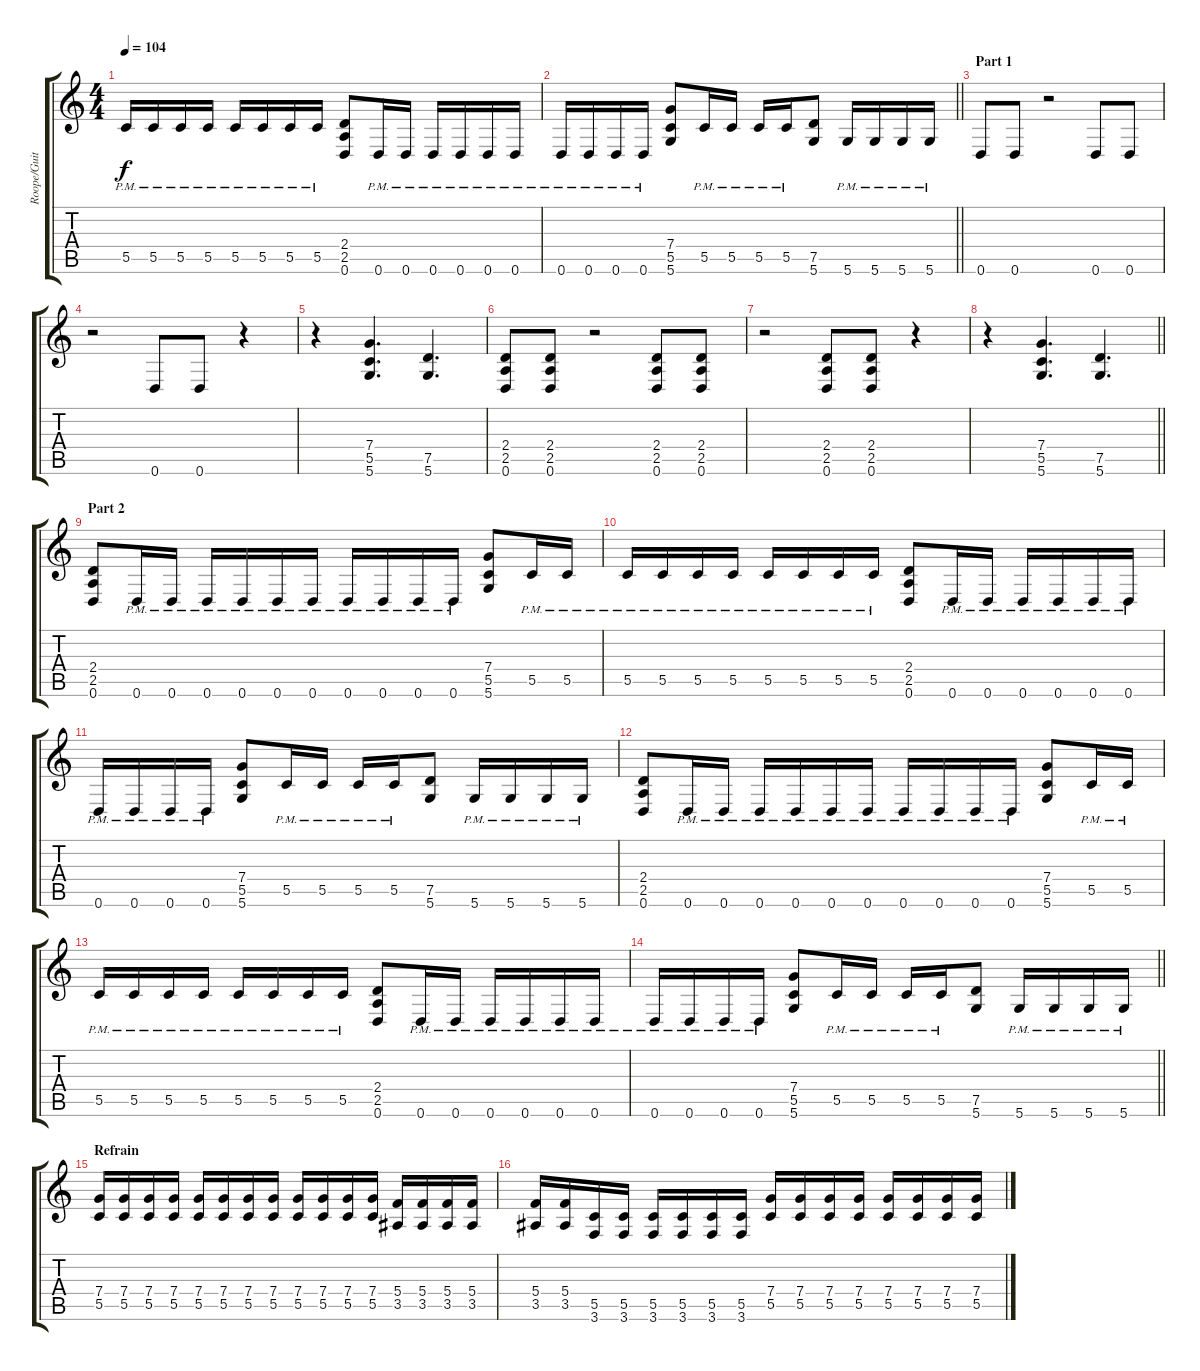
\track ("Roope/Guitar 2nd" "Roope/Guit") {instrument distortionguitar}
\staff {score tabs}
\tuning (D4 A3 F3 C3 G2 D2) {hide}
\ts (4 4)
\tempo 104
\clef g2
\ks c
5.5{pm}.16{dy f} 5.5{pm}.16 5.5{pm}.16 5.5{pm}.16 5.5{pm}.16 5.5{pm}.16 5.5{pm}.16 5.5{pm}.16 (2.4 2.5 0.6).8 0.6{pm}.16 0.6{pm}.16 0.6{pm}.16 0.6{pm}.16 0.6{pm}.16 0.6{pm}.16 |
\barLineRight lightlight
0.6{pm}.16 0.6{pm}.16 0.6{pm}.16 0.6{pm}.16 (7.4 5.5 5.6).8 5.5{pm}.16 5.5{pm}.16 5.5{pm}.16 5.5{pm}.16 (7.5 5.6).8 5.6{pm}.16 5.6{pm}.16 5.6{pm}.16 5.6{pm}.16 |
\section ("" "Part 1")
0.6.8 0.6.8 r.2 0.6.8 0.6.8 |
r.2 0.6.8 0.6.8 r.4 |
r.4 (7.4 5.5 5.6).4{d} (7.5 5.6).4{d} |
(2.4 2.5 0.6).8 (2.4 2.5 0.6).8 r.2 (2.4 2.5 0.6).8 (2.4 2.5 0.6).8 |
r.2 (2.4 2.5 0.6).8 (2.4 2.5 0.6).8 r.4 |
\barLineRight lightlight
r.4 (7.4 5.5 5.6).4{d} (7.5 5.6).4{d} |
\section ("" "Part 2")
(2.4 2.5 0.6).8 0.6{pm}.16 0.6{pm}.16 0.6{pm}.16 0.6{pm}.16 0.6{pm}.16 0.6{pm}.16 0.6{pm}.16 0.6{pm}.16 0.6{pm}.16 0.6{pm}.16 (7.4 5.5 5.6).8 5.5{pm}.16 5.5{pm}.16 |
5.5{pm}.16 5.5{pm}.16 5.5{pm}.16 5.5{pm}.16 5.5{pm}.16 5.5{pm}.16 5.5{pm}.16 5.5{pm}.16 (2.4 2.5 0.6).8 0.6{pm}.16 0.6{pm}.16 0.6{pm}.16 0.6{pm}.16 0.6{pm}.16 0.6{pm}.16 |
0.6{pm}.16 0.6{pm}.16 0.6{pm}.16 0.6{pm}.16 (7.4 5.5 5.6).8 5.5{pm}.16 5.5{pm}.16 5.5{pm}.16 5.5{pm}.16 (7.5 5.6).8 5.6{pm}.16 5.6{pm}.16 5.6{pm}.16 5.6{pm}.16 |
(2.4 2.5 0.6).8 0.6{pm}.16 0.6{pm}.16 0.6{pm}.16 0.6{pm}.16 0.6{pm}.16 0.6{pm}.16 0.6{pm}.16 0.6{pm}.16 0.6{pm}.16 0.6{pm}.16 (7.4 5.5 5.6).8 5.5{pm}.16 5.5{pm}.16 |
5.5{pm}.16 5.5{pm}.16 5.5{pm}.16 5.5{pm}.16 5.5{pm}.16 5.5{pm}.16 5.5{pm}.16 5.5{pm}.16 (2.4 2.5 0.6).8 0.6{pm}.16 0.6{pm}.16 0.6{pm}.16 0.6{pm}.16 0.6{pm}.16 0.6{pm}.16 |
\barLineRight lightlight
0.6{pm}.16 0.6{pm}.16 0.6{pm}.16 0.6{pm}.16 (7.4 5.5 5.6).8 5.5{pm}.16 5.5{pm}.16 5.5{pm}.16 5.5{pm}.16 (7.5 5.6).8 5.6{pm}.16 5.6{pm}.16 5.6{pm}.16 5.6{pm}.16 |
\section ("" "Refrain")
(7.4 5.5).16 (7.4 5.5).16 (7.4 5.5).16 (7.4 5.5).16 (7.4 5.5).16 (7.4 5.5).16 (7.4 5.5).16 (7.4 5.5).16 (7.4 5.5).16 (7.4 5.5).16 (7.4 5.5).16 (7.4 5.5).16 (5.4 3.5).16 (5.4 3.5).16 (5.4 3.5).16 (5.4 3.5).16 |
(5.4 3.5).16 (5.4 3.5).16 (5.5 3.6).16 (5.5 3.6).16 (5.5 3.6).16 (5.5 3.6).16 (5.5 3.6).16 (5.5 3.6).16 (7.4 5.5).16 (7.4 5.5).16 (7.4 5.5).16 (7.4 5.5).16 (7.4 5.5).16 (7.4 5.5).16 (7.4 5.5).16 (7.4 5.5).16
